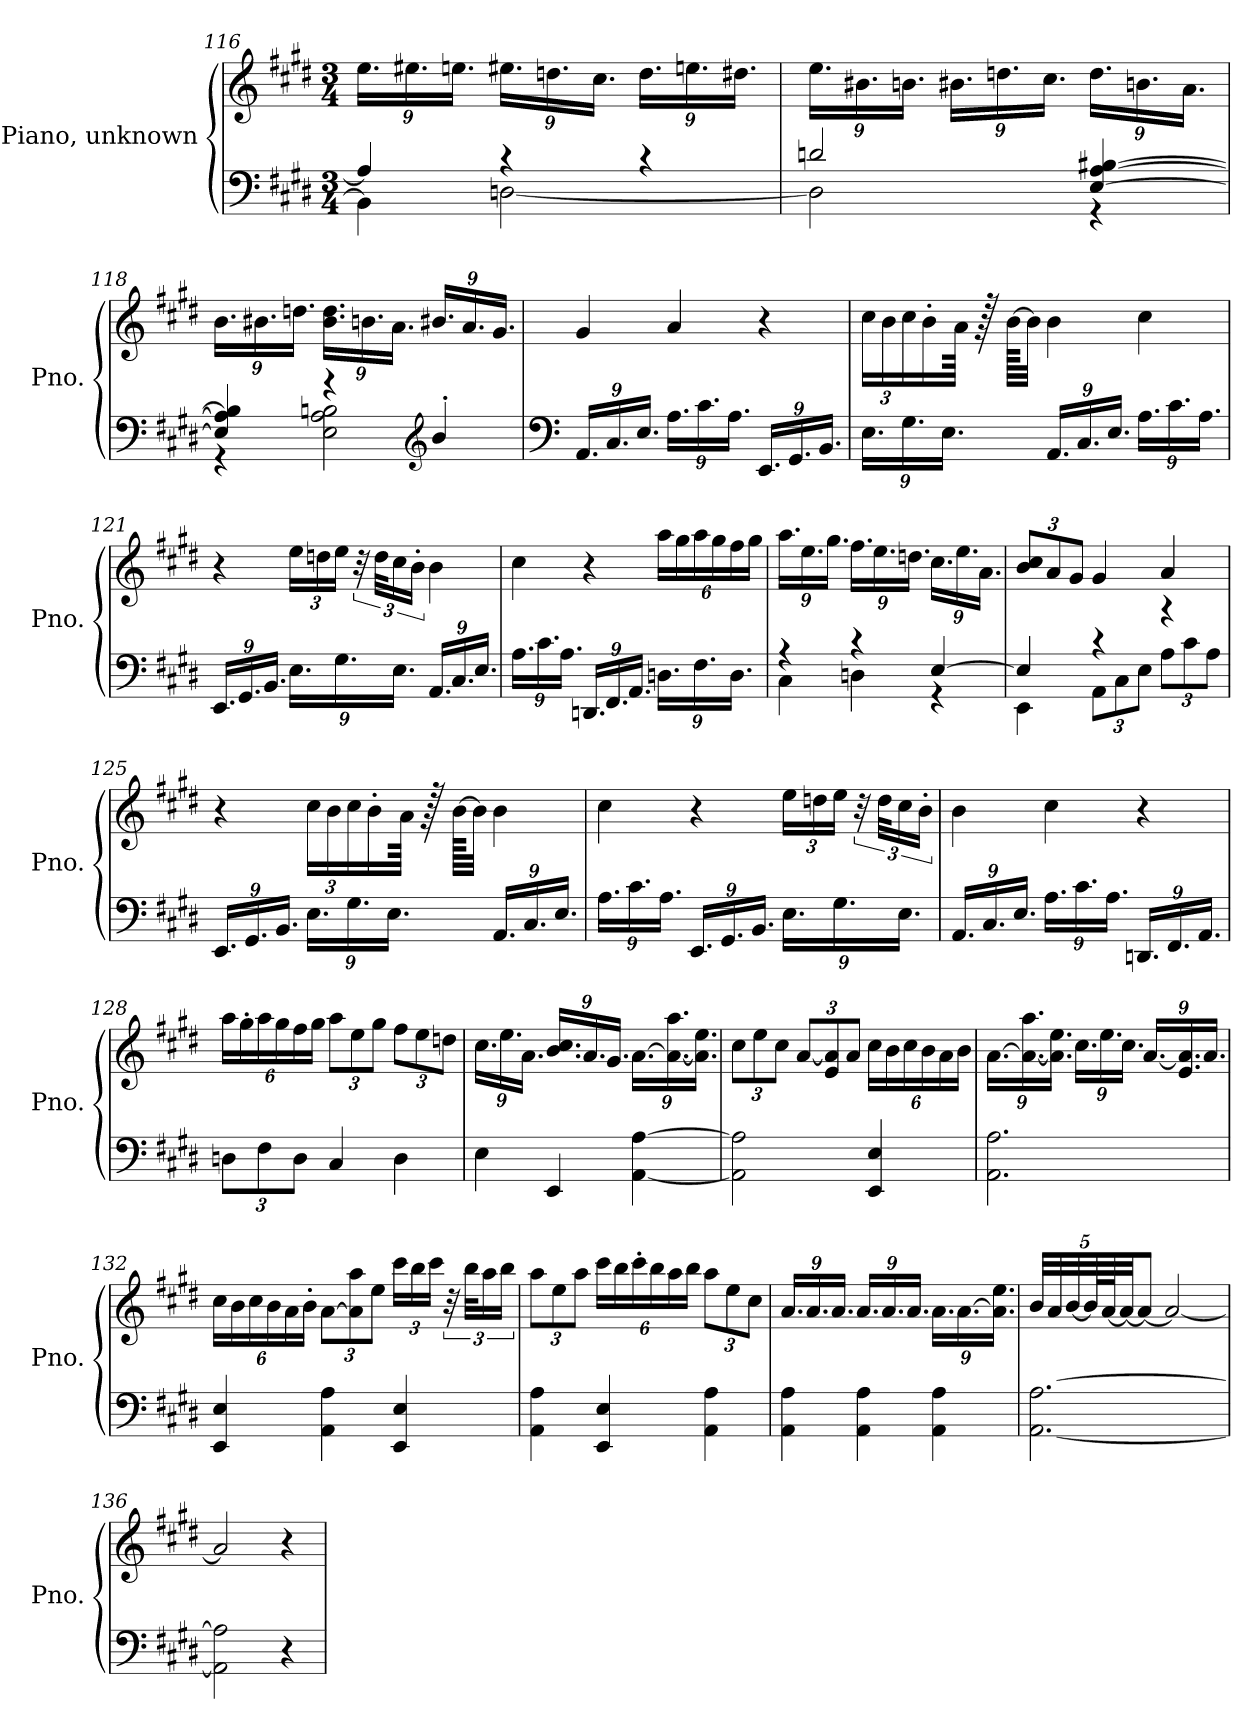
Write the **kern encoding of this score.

**kern	**kern
*part1	*part1
*staff2	*staff1
*I"Piano, unknown	*
*I'Pno.	*
*clefF4	*clefG2
*k[f#c#g#d#]	*k[f#c#g#d#]
*M3/4	*M3/4
=116	=116
*^	*
*	*	*Xbrackettup
4A/]	4BB#\]	18.ee\LL
.	.	18.ee#X\
.	.	18.een\JJ
4r	[2Dn\	18.ee#X\LL
.	.	18.ddn\
.	.	18.cc#\JJ
4r	.	18.dd\LL
.	.	18.een\
.	.	18.dd#X\JJ
!!LO:LB:g=z
=117	=117	=117
2dn/	2D\]	18.ee\LL
.	.	18.b#X\
.	.	18.bn\JJ
.	.	18.b#X\LL
.	.	18.ddn\
.	.	18.cc#\JJ
[4E/ [4A/ [4B#X/	4r	18.dd\LL
.	.	18.bn\
.	.	18.a\JJ
=118	=118	=118
4E/] 4A/] 4B#/]	4r	18.b\LL
.	.	18.b#X\
.	.	18.ddn\JJ
4r	2E\ 2A\ 2Bn\	18.b#\ 18.dd\LL
.	.	18.bn\
.	.	18.a\JJ
*clefG2	*	*
4b'/	.	18.b#X/LL
.	.	18.a/
.	.	18.g#/JJ
*v	*v	*
!!LO:LB:g=z
=119	=119
*clefF4	*
*Xbrackettup	*
18.AA/LL	4g#/
18.C#/	.
18.E/JJ	.
18.A\LL	4a/
18.c#\	.
18.A\JJ	.
18.EE/LL	4r
18.GG#/	.
18.BB/JJ	.
=120	=120
18.E\LL	24cc#\LL
.	24b\
18.G#\	24cc#\
.	16b'\
18.E\JJ	.
.	64a\JJkk
.	128r
.	[128b\KKLLL
.	32b\JJJ]
18.AA/LL	4b\
18.C#/	.
18.E/JJ	.
18.A\LL	4cc#\
18.c#\	.
18.A\JJ	.
!!LO:LB:g=z
=121	=121
18.EE/LL	4r
18.GG#/	.
18.BB/JJ	.
18.E\LL	24ee\LL
.	24ddn\
18.G#\	24ee\JJ
*	*brackettup
.	48r
.	48dd\KLL
18.E\JJ	24cc#\
.	24b'\JJ
18.AA/LL	4b\
18.C#/	.
18.E/JJ	.
=122	=122
18.A\LL	4cc#\
18.c#\	.
18.A\JJ	.
18.DDn/LL	4r
18.FF#/	.
18.AA/JJ	.
*	*Xbrackettup
18.Dn\LL	24aa\LL
.	24gg#\
18.F#\	24aa\
.	24gg#\
18.D\JJ	24ff#\
.	24gg#\JJ
!!LO:LB:g=z
=123	=123
*^	*
4r	4C#\	18.aa\LL
.	.	18.ee\
.	.	18.gg#\JJ
4r	4Dn\	18.ff#\LL
.	.	18.ee\
.	.	18.ddn\JJ
[4E/	4r	18.cc#\LL
.	.	18.ee\
.	.	18.a\JJ
=124	=124	=124
4E/]	4EE\	12b/ 12cc#/L
.	.	12a/
.	.	12g#/J
4r	12AA\L	4g#/
.	12C#\	.
.	12E\J	.
4r	12A\L	4a/
.	12c#\	.
.	12A\J	.
*v	*v	*
=125	=125
18.EE/LL	4r
18.GG#/	.
18.BB/JJ	.
18.E\LL	24cc#\LL
.	24b\
18.G#\	24cc#\
.	16b'\
18.E\JJ	.
.	64a\JJkk
.	128r
.	[128b\KKLLL
.	32b\JJJ]
18.AA/LL	4b\
18.C#/	.
18.E/JJ	.
!!LO:LB:g=z
=126	=126
18.A\LL	4cc#\
18.c#\	.
18.A\JJ	.
18.EE/LL	4r
18.GG#/	.
18.BB/JJ	.
18.E\LL	24ee\LL
.	24ddn\
18.G#\	24ee\JJ
*	*brackettup
.	48r
.	48dd\KLL
18.E\JJ	24cc#\
.	24b'\JJ
=127	=127
18.AA/LL	4b\
18.C#/	.
18.E/JJ	.
18.A\LL	4cc#\
18.c#\	.
18.A\JJ	.
18.DDn/LL	4r
18.FF#/	.
18.AA/JJ	.
=128	=128
*	*Xbrackettup
12Dn\L	24aa\LL
.	24gg#'\
12F#\	24aa\
.	24gg#\
12D\J	24ff#\
.	24gg#\JJ
4C#/	12aa\L
.	12ee\
.	12gg#\J
4D\	12ff#\L
.	12ee\
.	12ddn\J
!!LO:PB:g=z
=129	=129
4E\	18.cc#\LL
.	18.ee\
.	18.a\JJ
4EE/	18.b/ 18.cc#/LL
.	18.a/
.	18.g#/JJ
[4AA\ [4A\	[18.a\LL
.	18.a\_ 18.aa\
.	18.a\] 18.ee\JJ
=130	=130
2AA\] 2A\]	12cc#\L
.	12ee\
.	12cc#\J
.	[12a/L
.	12e/ 12a/]
.	12a/J
4EE/ 4E/	24cc#\LL
.	24b\
.	24cc#\
.	24b\
.	24a\
.	24b\JJ
=131	=131
2.AA\ 2.A\	[18.a\LL
.	18.a\_ 18.aa\
.	18.a\] 18.ee\JJ
.	18.cc#\LL
.	18.ee\
.	18.cc#\JJ
.	[18.a/LL
.	18.e/ 18.a/]
.	18.a/JJ
!!LO:LB:g=z
=132	=132
4EE/ 4E/	24cc#\LL
.	24b\
.	24cc#\
.	24b\
.	24a\
.	24b'\JJ
4AA\ 4A\	[12a\L
.	12a\] 12aa\
.	12ee\J
4EE/ 4E/	24ccc#\LL
.	24bb\
.	24ccc#\JJ
*	*brackettup
.	48r
.	48bb\KLL
.	24aa\
.	24bb\JJ
=133	=133
*	*Xbrackettup
4AA\ 4A\	12aa\L
.	12ee\
.	12aa\J
4EE/ 4E/	24ccc#\LL
.	24bb\
.	24ccc#'\
.	24bb\
.	24aa\
.	24bb\JJ
4AA\ 4A\	12aa\L
.	12ee\
.	12cc#\J
!!LO:LB:g=z
=134	=134
4AA\ 4A\	18.a/LL
.	18.a/
.	18.a/JJ
4AA\ 4A\	18.a/LL
.	18.a/
.	18.a/JJ
4AA\ 4A\	18.a\LL
.	[18.a\
.	18.a\] 18.ee\JJ
=135	=135
[2.AA\ [2.A\	40b/LLL
.	40a/
.	[40b/
.	80b/L]
.	[80a/J
.	40a/JJ_
.	8a/J_
.	2a/_
=136	=136
2AA\] 2A\]	2a/]
4r	4r
=	=
*-	*-
